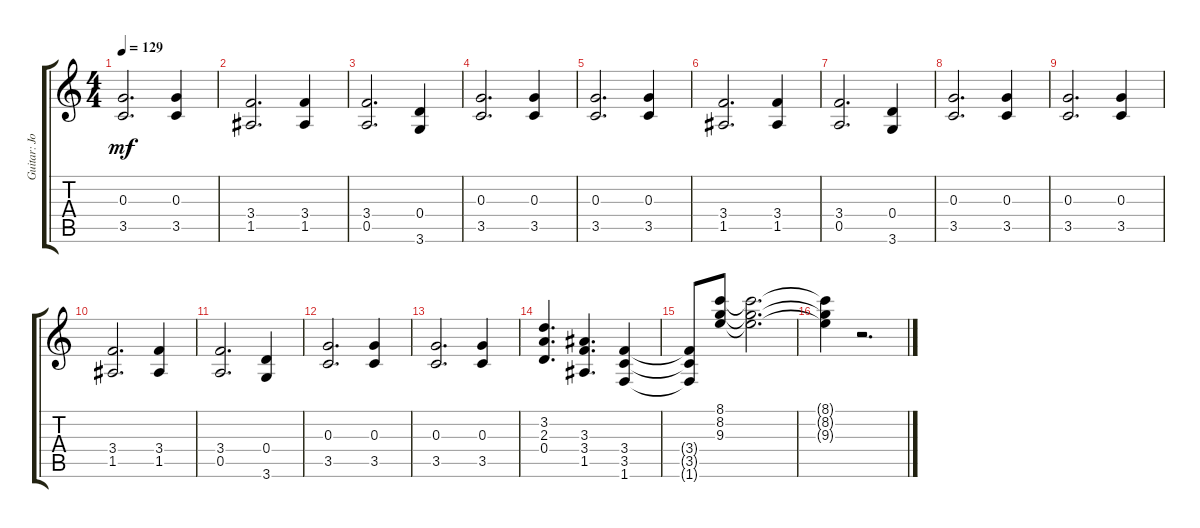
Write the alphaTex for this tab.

\track ("Guitar: Joey" "Guitar: Jo") {instrument distortionguitar}
\staff {score tabs}
\tuning (E4 B3 G3 D3 A2 E2) {hide}
\ts (4 4)
\tempo 129
\clef g2
\ks c
(0.3 3.5).2{d dy mf} (0.3 3.5).4 |
(3.4 1.5).2{d} (3.4 1.5).4 |
(3.4 0.5).2{d} (0.4 3.6).4 |
(0.3 3.5).2{d} (0.3 3.5).4 |
(0.3 3.5).2{d} (0.3 3.5).4 |
(3.4 1.5).2{d} (3.4 1.5).4 |
(3.4 0.5).2{d} (0.4 3.6).4 |
(0.3 3.5).2{d} (0.3 3.5).4 |
(0.3 3.5).2{d} (0.3 3.5).4 |
(3.4 1.5).2{d} (3.4 1.5).4 |
(3.4 0.5).2{d} (0.4 3.6).4 |
(0.3 3.5).2{d} (0.3 3.5).4 |
(0.3 3.5).2{d} (0.3 3.5).4 |
(3.2 2.3 0.4).4{d} (3.3 3.4 1.5).4{d} (3.4 3.5 1.6).4 |
(3.4{t} 3.5{t} 1.6{t}).8 (8.1 8.2 9.3).8 (8.1{t} 8.2{t} 9.3{t}).2{d} |
(8.1{t} 8.2{t} 9.3{t}).4 r.2{d}
